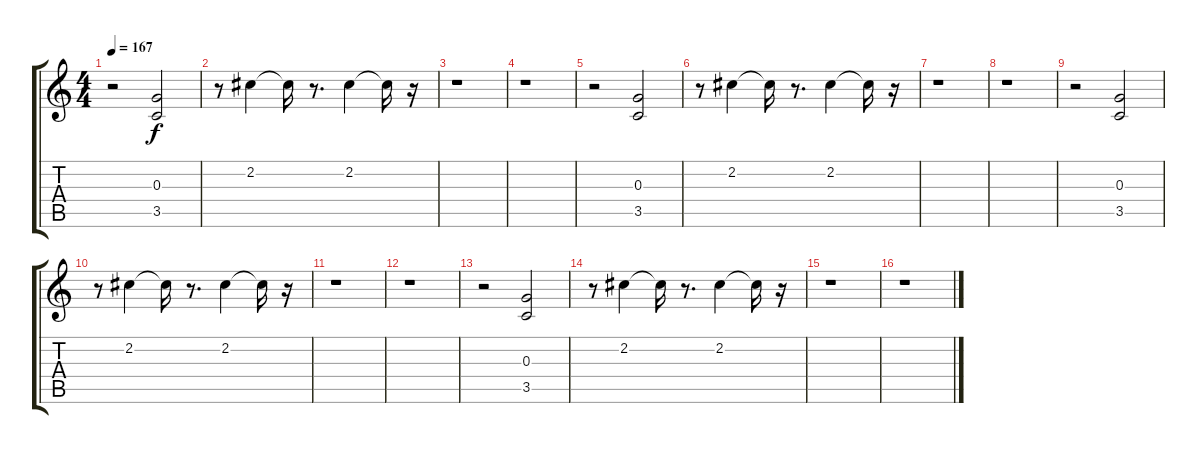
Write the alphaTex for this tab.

\track "" {instrument acousticguitarnylon}
\staff {score tabs}
\tuning (E4 B3 G3 D3 A2 E2) {hide}
\ts (4 4)
\tempo 167
\clef g2
\ks c
r.2{dy f} (0.3 3.5).2 |
r.8 2.2.4 2.2{t}.16 r.8{d} 2.2.4 2.2{t}.16 r.16 |
r.1 |
r.1 |
r.2 (0.3 3.5).2 |
r.8 2.2.4 2.2{t}.16 r.8{d} 2.2.4 2.2{t}.16 r.16 |
r.1 |
r.1 |
r.2 (0.3 3.5).2 |
r.8 2.2.4 2.2{t}.16 r.8{d} 2.2.4 2.2{t}.16 r.16 |
r.1 |
r.1 |
r.2 (0.3 3.5).2 |
r.8 2.2.4 2.2{t}.16 r.8{d} 2.2.4 2.2{t}.16 r.16 |
r.1 |
r.1
